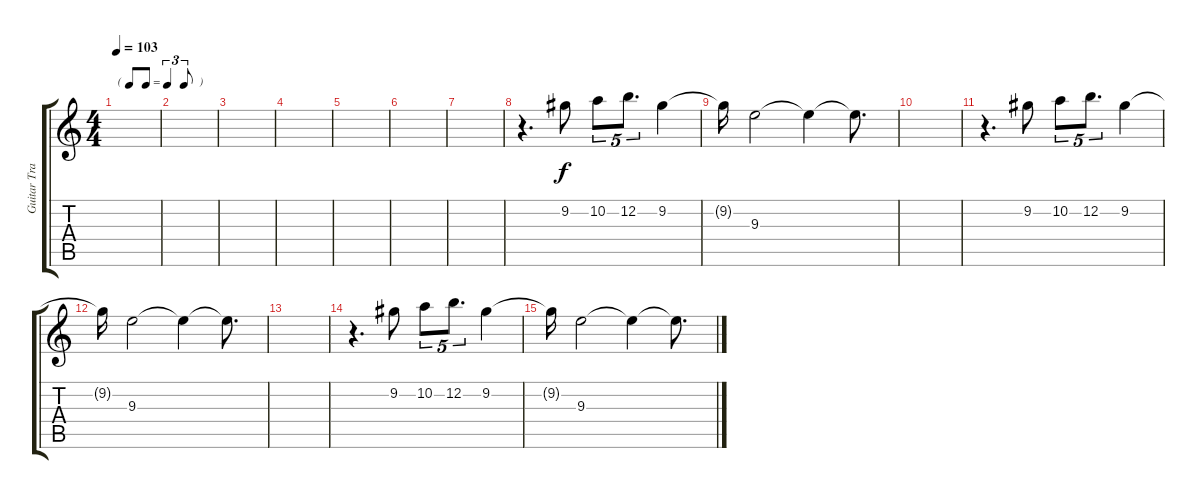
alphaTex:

\track ("Guitar Track 1" "Guitar Tra") {instrument overdrivenguitar}
\staff {score tabs}
\tuning (E4 B3 G3 D3 A2 E2) {hide}
\ts (4 4)
\tf triplet8th
\tempo 103
\clef g2
\ks c
|
|
|
|
|
|
|
r.4{d} 9.2.8 10.2.8{tu (5 4)} 12.2.8{d tu (5 4)} 9.2.4 |
9.2{t}.16 9.3.2 9.3{t}.4 9.3{t}.8{d} |
|
r.4{d} 9.2.8 10.2.8{tu (5 4)} 12.2.8{d tu (5 4)} 9.2.4 |
9.2{t}.16 9.3.2 9.3{t}.4 9.3{t}.8{d} |
|
r.4{d} 9.2.8 10.2.8{tu (5 4)} 12.2.8{d tu (5 4)} 9.2.4 |
9.2{t}.16 9.3.2 9.3{t}.4 9.3{t}.8{d}
